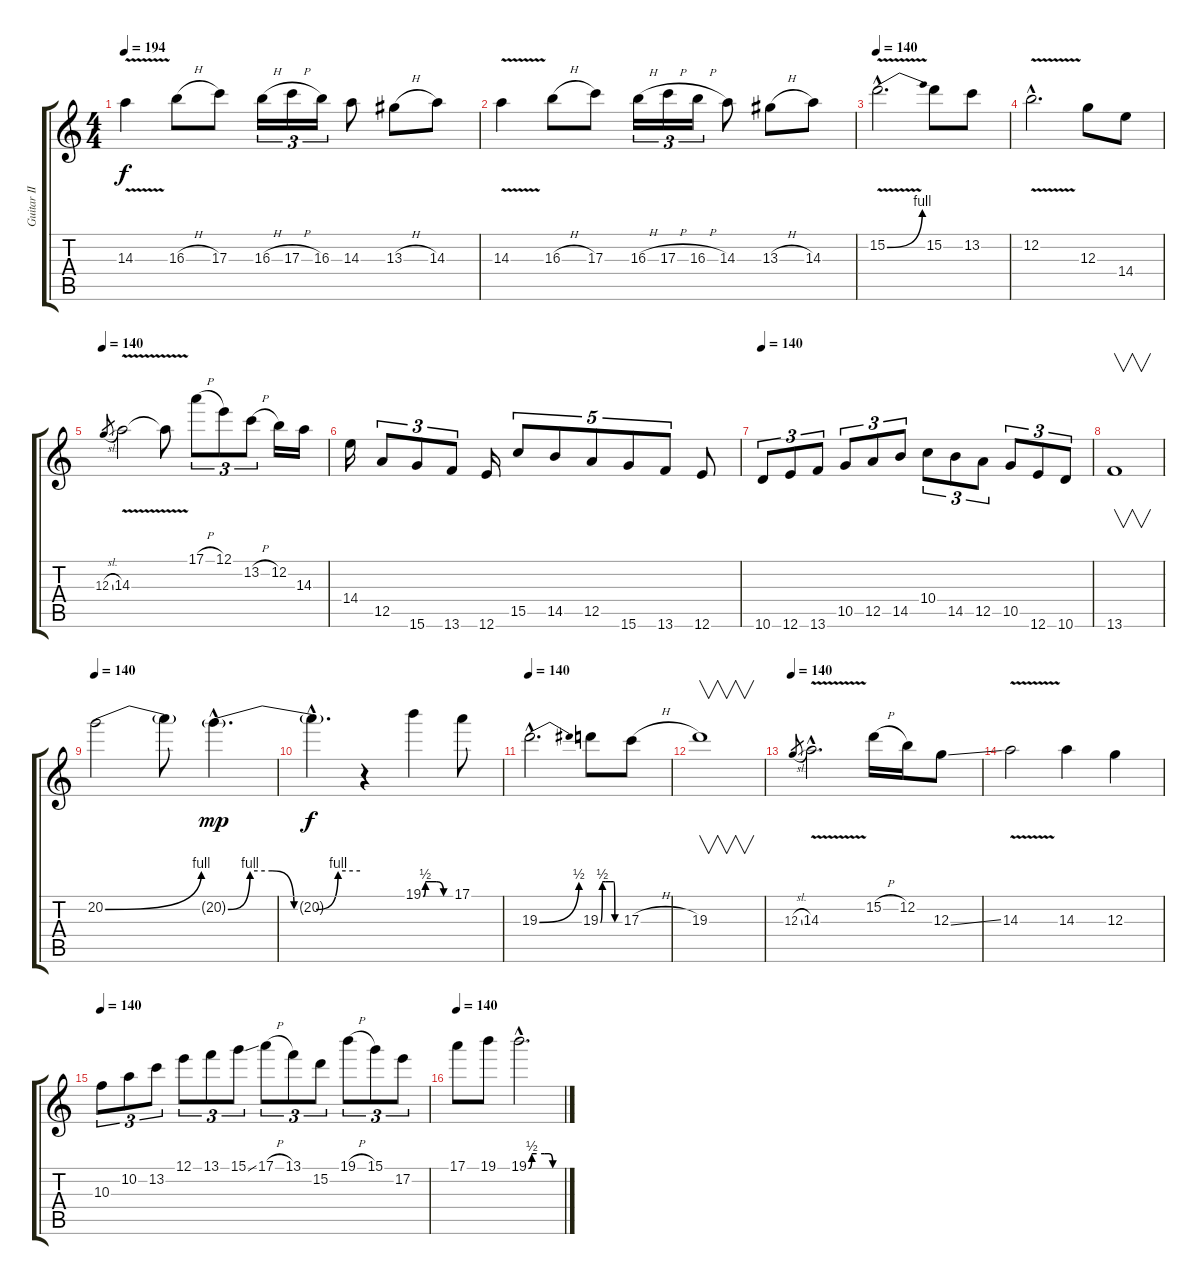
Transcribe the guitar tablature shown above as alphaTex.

\track ("Guitar II" "Guitar II") {instrument distortionguitar}
\staff {score tabs}
\tuning (E4 B3 G3 D3 A2 E2) {hide}
\ts (4 4)
\tempo 194
\tempo 140
\tempo 194
\clef g2
\ks c
14.3{v}.4{dy f instrument distortionguitar} 16.3{h}.8 17.3.8 16.3{h}.16{tu (3 2)} 17.3{h}.16{tu (3 2)} 16.3.16{tu (3 2)} 14.3.8 13.3{h}.8 14.3.8 |
14.3{v}.4 16.3{h}.8 17.3.8 16.3{h}.16{tu (3 2)} 17.3{h}.16{tu (3 2)} 16.3{h}.16{tu (3 2)} 14.3.8 13.3{h}.8 14.3.8 |
\tempo 140
15.2{be (bend 0 0 60 4) v hac}.2{d} 15.2.8 13.2.8 |
12.2{v hac}.2{d} 12.3.8 14.4.8 |
\tempo 140
12.3{sl}.8{gr} 14.3{v}.2 14.3{t}.8 17.1{h}.8{tu (3 2)} 12.1.8{tu (3 2)} 13.2{h}.8{tu (3 2)} 12.2.16 14.3.16 |
14.4.16 12.5.8{tu (3 2)} 15.6.8{tu (3 2)} 13.6.8{tu (3 2)} 12.6.16 15.5.8{tu (5 4)} 14.5.8{tu (5 4)} 12.5.8{tu (5 4)} 15.6.8{tu (5 4)} 13.6.8{tu (5 4)} 12.6.8 |
\tempo 140
10.6.8{tu (3 2)} 12.6.8{tu (3 2)} 13.6.8{tu (3 2)} 10.5.8{tu (3 2)} 12.5.8{tu (3 2)} 14.5.8{tu (3 2)} 10.4.8{tu (3 2)} 14.5.8{tu (3 2)} 12.5.8{tu (3 2)} 10.5.8{tu (3 2)} 12.6.8{tu (3 2)} 10.6.8{tu (3 2)} |
13.6.1{v} |
\tempo 140
20.2{be (bend 0 0 60 4)}.2 20.2{t}.8 20.2{be (custom 0 0 10 4 20 4 30 0 40 0 50 4 60 4) g hac}.4{d dy mp} |
20.2{hac t}.4{d dy f} r.4 19.1{be (custom 0 0 5 2 15 2 30 2 45 0 60 0)}.4 17.1.8 |
\tempo 140
19.3{be (bend 0 0 60 2) hac}.2{d} 19.3{be (custom 0 0 6 2 15 2 30 2 41 2 45 0 60 0)}.8 17.3{h}.8 |
19.3.1{v} |
\tempo 140
12.3{sl}.8{gr} 14.3{v hac}.2{d} 15.2{h}.16 12.2.16 12.3{ss}.8 |
14.3{v}.2 14.3.4 12.3.4 |
\tempo 140
10.3.8{tu (3 2)} 10.2.8{tu (3 2)} 13.2.8{tu (3 2)} 12.1.8{tu (3 2)} 13.1.8{tu (3 2)} 15.1{ss}.8{tu (3 2)} 17.1{h}.8{tu (3 2)} 13.1.8{tu (3 2)} 15.2.8{tu (3 2)} 19.1{h}.8{tu (3 2)} 15.1.8{tu (3 2)} 17.2.8{tu (3 2)} |
\tempo 140
17.1.8 19.1.8 19.1{be (custom 0 0 6 2 15 2 30 2 38 2 45 0 60 0) hac}.2{d}
